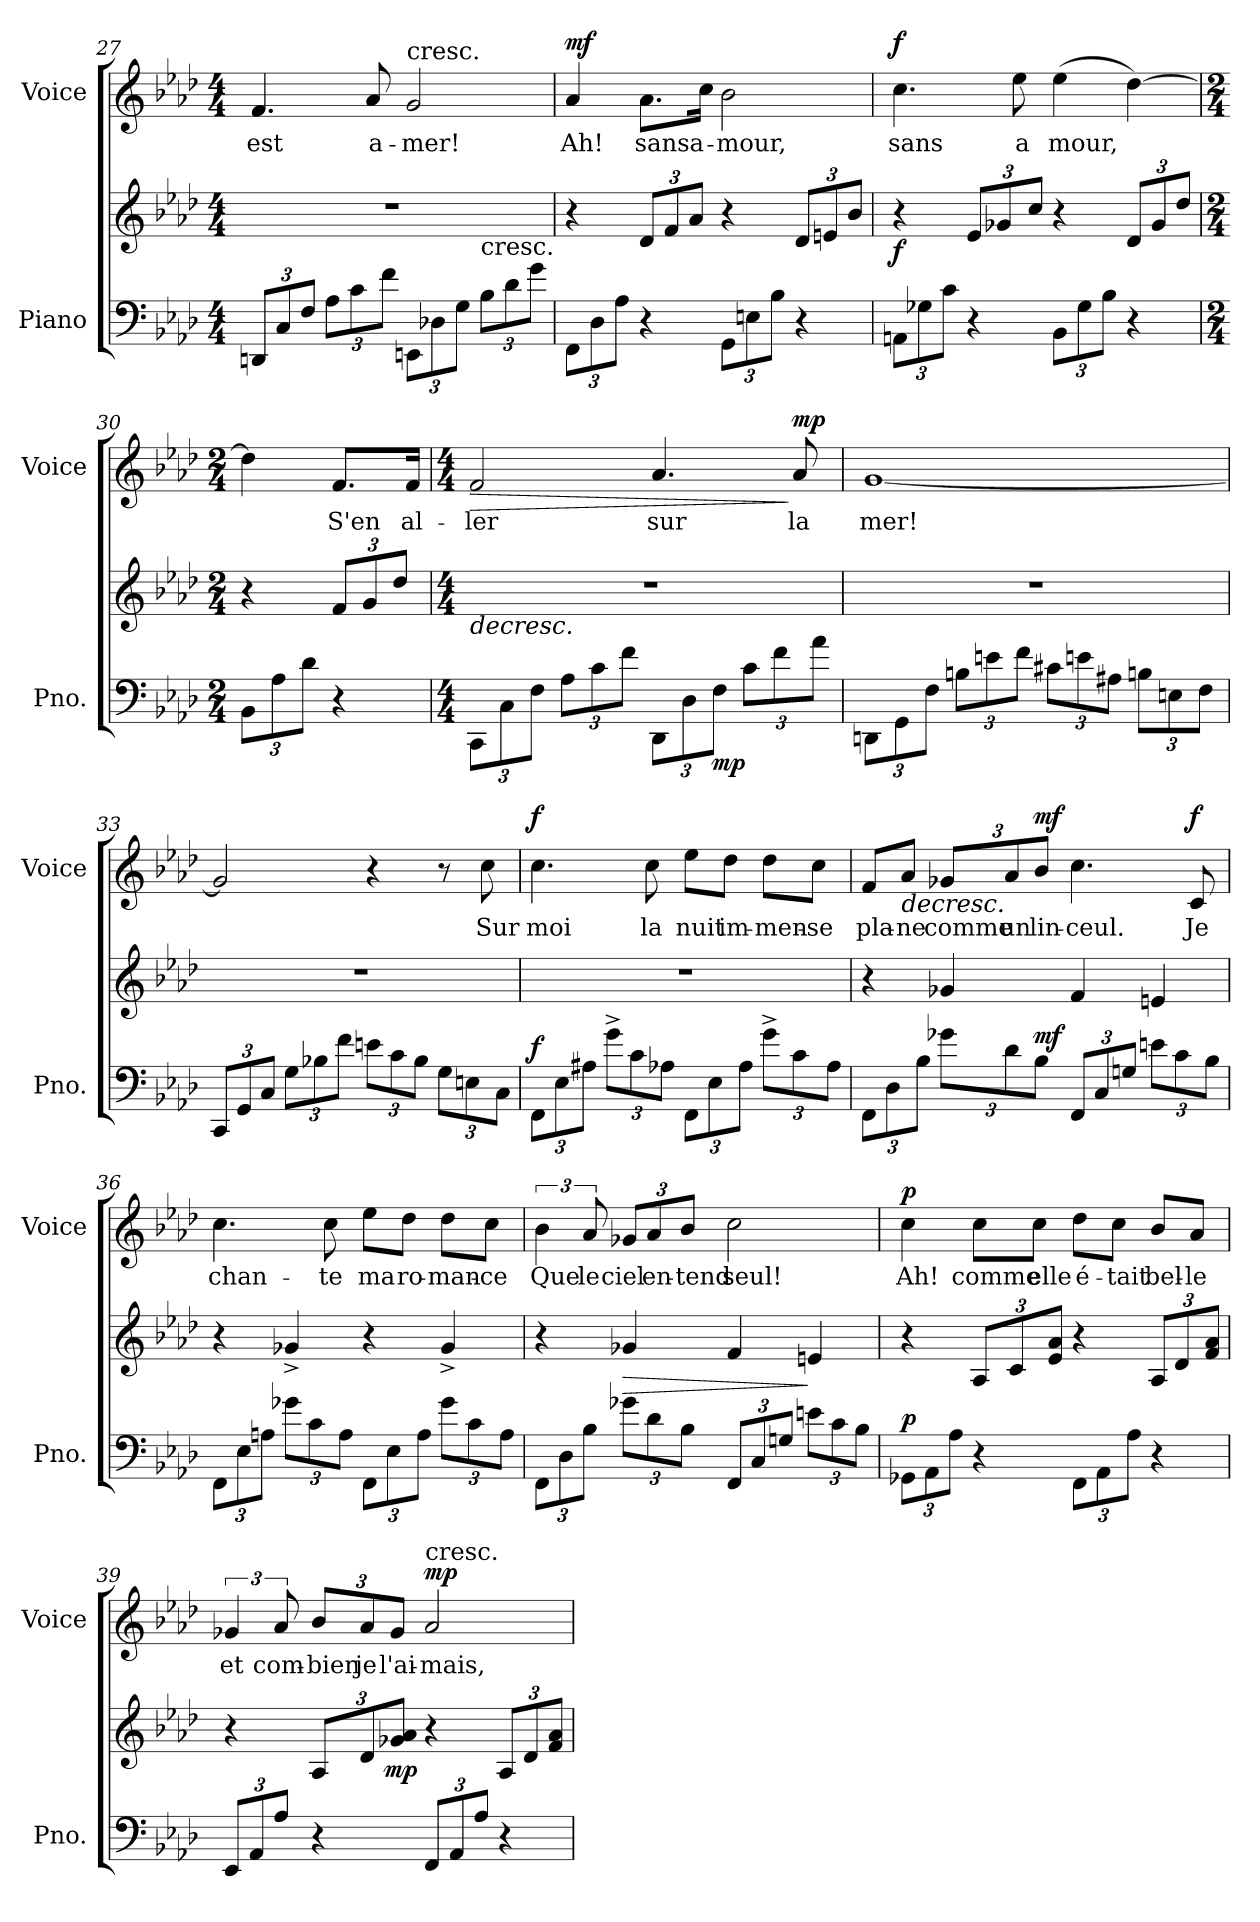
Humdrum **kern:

**kern	**kern	**dynam	**kern	**text	**dynam
*part2	*part2	*part2	*part1	*part1	*part1
*staff3	*staff2	*staff2/3	*staff1	*staff1	*staff1
*I"Piano	*	*	*I"Voice	*	*
*I'Pno.	*	*	*I'Voice	*	*
!!LO:LB:g=z
*clefF4	*clefG2	*	*clefG2	*	*
*k[b-e-a-d-]	*k[b-e-a-d-]	*	*k[b-e-a-d-]	*	*
*A-:	*A-:	*	*A-:	*	*
*M4/4	*M4/4	*	*M4/4	*	*
*Xbrackettup	*	*	*	*	*
=27	=27	=27	=27	=27	=27
12DDn/L	1r	.	4.f/	est	.
12C/	.	.	.	.	.
12F/J	.	.	.	.	.
12A-\L	.	.	.	.	.
12c\	.	.	.	.	.
.	.	.	8a-/	a-	.
12f\J	.	.	.	.	.
!	!	!	!LO:TX:a:t=cresc.	!	!
12EEn\L	.	.	2g/	-mer!	.
12D-X\	.	.	.	.	.
12G\J	.	.	.	.	.
!LO:TX:a:t=cresc.	!	!	!	!	!
12B-\L	.	.	.	.	.
12d-\	.	.	.	.	.
12g\J	.	.	.	.	.
=28	=28	=28	=28	=28	=28
!	!	!	!	!	!LO:DY:a
12FF\L	4r	.	4a-/	Ah!	mf
12D-\	.	.	.	.	.
12A-\J	.	.	.	.	.
*	*Xbrackettup	*	*	*	*
4r	12d-/L	.	8.a-\L	sans	.
.	12f/	.	.	.	.
.	12a-/J	.	.	.	.
.	.	.	16cc\Jk	a-	.
12GG\L	4r	.	2b-\	-mour,	.
12En\	.	.	.	.	.
12B-\J	.	.	.	.	.
4r	12d-/L	.	.	.	.
.	12en/	.	.	.	.
.	12b-/J	.	.	.	.
!!LO:LB:g=z
=29	=29	=29	=29	=29	=29
!	!	!LO:DY:b	!	!	!LO:DY:a
12AAn\L	4r	f	4.cc\	sans	f
12G-X\	.	.	.	.	.
12c\J	.	.	.	.	.
4r	12e-/L	.	.	.	.
.	12g-X/	.	.	.	.
.	.	.	8ee-\	a	.
.	12cc/J	.	.	.	.
12BB-\L	4r	.	(4ee-\	mour,	.
12G-\	.	.	.	.	.
12B-\J	.	.	.	.	.
4r	12d-/L	.	[4dd-\)	.	.
.	12g-/	.	.	.	.
.	12dd-/J	.	.	.	.
=30	=30	=30	=30	=30	=30
*M2/4	*M2/4	*	*M2/4	*	*
12BB-\L	4r	.	4dd-\]	.	.
12A-\	.	.	.	.	.
12d-\J	.	.	.	.	.
4r	12f/L	.	8.f/L	S'en	.
.	12g/	.	.	.	.
.	12dd-/J	.	.	.	.
.	.	.	16f/Jk	al-	.
=31	=31	=31	=31	=31	=31
*M4/4	*M4/4	*	*M4/4	*	*
!	!	!LO:HP:b	!	!	!LO:HP:b
12CC\L	1r	>	2f/	-ler	>
12C\	.	.	.	.	.
12F\J	.	.	.	.	.
12A-\L	.	.	.	.	.
12c\	.	.	.	.	.
12f\J	.	.	.	.	.
12DD-\L	.	.	4.a-/	sur	.
12D-\	.	.	.	.	.
!	!	!LO:DY:b=2	!	!	!
12F\J	.	mp	.	.	.
12c\L	.	.	.	.	.
12f\	.	.	.	.	.
!	!	!	!	!	!LO:DY:n=1:a
.	.	.	8a-/	la	] mp
12a-\J	.	.	.	.	.
.	.	]	.	.	.
!!LO:LB:g=z
=32	=32	=32	=32	=32	=32
12DDn\L	1r	.	[1g	mer!	.
12GG\	.	.	.	.	.
12F\J	.	.	.	.	.
12Bn\L	.	.	.	.	.
12en\	.	.	.	.	.
12f\J	.	.	.	.	.
12c#X\L	.	.	.	.	.
12en\	.	.	.	.	.
12A#X\J	.	.	.	.	.
12Bn\L	.	.	.	.	.
12En\	.	.	.	.	.
12F\J	.	.	.	.	.
=33	=33	=33	=33	=33	=33
12CC/L	1r	.	2g/]	.	.
12GG/	.	.	.	.	.
12C/J	.	.	.	.	.
12G\L	.	.	.	.	.
12B-X\	.	.	.	.	.
12f\J	.	.	.	.	.
12en\L	.	.	4r	.	.
12c\	.	.	.	.	.
12B-\J	.	.	.	.	.
12G\L	.	.	8r	.	.
12En\	.	.	.	.	.
.	.	.	8cc\	Sur	.
12C\J	.	.	.	.	.
!!LO:PB:g=z
=34	=34	=34	=34	=34	=34
!	!	!LO:DY:a=2	!	!	!LO:DY:a
12FF\L	1r	f	4.cc\	moi	f
12E-\	.	.	.	.	.
12A#X\J	.	.	.	.	.
12g^\L	.	.	.	.	.
12c\	.	.	.	.	.
.	.	.	8cc\	la	.
12A-X\J	.	.	.	.	.
12FF\L	.	.	8ee-\L	nuit	.
12E-\	.	.	.	.	.
.	.	.	8dd-\J	im-	.
12A-\J	.	.	.	.	.
12g^\L	.	.	8dd-\L	-men-	.
12c\	.	.	.	.	.
.	.	.	8cc\J	-se	.
12A-\J	.	.	.	.	.
=35	=35	=35	=35	=35	=35
12FF\L	4r	.	8f/L	pla-	.
12D-\	.	.	.	.	.
!	!	!	!	!	!LO:HP:b
.	.	.	8a-/J	-ne	>
12B-\J	.	.	.	.	.
12g-X\L	4g-X/	.	12g-X/L	comme	.
12d-\	.	.	12a-/	un	.
!	!	!LO:DY:a=2	!	!	!LO:DY:a
12B-\J	.	mf	12b-/J	lin-	mf
12FF/L	4f/	.	4.cc\	-ceul.	]
12C/	.	.	.	.	.
12Gn/J	.	.	.	.	.
12en\L	4en/	.	.	.	.
12c\	.	.	.	.	.
!	!	!	!	!	!LO:DY:a
.	.	.	8c/	Je	f
12B-\J	.	.	.	.	.
!!LO:LB:g=z
=36	=36	=36	=36	=36	=36
12FF\L	4r	.	4.cc\	chan-	.
12E-\	.	.	.	.	.
12An\J	.	.	.	.	.
12g-X\L	4g-X^/	.	.	.	.
12c\	.	.	.	.	.
.	.	.	8cc\	-te	.
12A\J	.	.	.	.	.
12FF\L	4r	.	8ee-\L	ma	.
12E-\	.	.	.	.	.
.	.	.	8dd-\J	ro-	.
12A\J	.	.	.	.	.
12g-\L	4g-^/	.	8dd-\L	-man-	.
12c\	.	.	.	.	.
.	.	.	8cc\J	-ce	.
12A\J	.	.	.	.	.
=37	=37	=37	=37	=37	=37
12FF\L	4r	.	6b-\	Que	.
12D-\	.	.	.	.	.
12B-\J	.	.	12a-/	le	.
!	!	!LO:HP:b	!	!	!
12g-X\L	4g-X/	>	12g-X/L	-ciel	.
12d-\	.	.	12a-/	en-	.
12B-\J	.	.	12b-/J	-tend	.
12FF/L	4f/	.	2cc\	seul!	.
12C/	.	.	.	.	.
12Gn/J	.	.	.	.	.
12en\L	4en/	]	.	.	.
12c\	.	.	.	.	.
12B-\J	.	.	.	.	.
!!LO:LB:g=z
=38	=38	=38	=38	=38	=38
!	!	!LO:DY:a=2	!	!	!LO:DY:a
12GG-X\L	4r	p	4cc\	Ah!	p
12AA-\	.	.	.	.	.
12A-\J	.	.	.	.	.
4r	12A-/L	.	8cc\L	comme	.
.	12c/	.	.	.	.
.	.	.	8cc\J	elle	.
.	12e-/ 12a-/J	.	.	.	.
12FF\L	4r	.	8dd-\L	é-	.
12AA-\	.	.	.	.	.
.	.	.	8cc\J	-tait	.
12A-\J	.	.	.	.	.
4r	12A-/L	.	8b-/L	bel-	.
.	12d-/	.	.	.	.
.	.	.	8a-/J	-le	.
.	12f/ 12a-/J	.	.	.	.
=39	=39	=39	=39	=39	=39
12EE-/L	4r	.	6g-X/	et	.
12AA-/	.	.	.	.	.
12A-/J	.	.	12a-/	com-	.
4r	12A-/L	.	12b-/L	-bien	.
.	12d-/	.	12a-/	je	.
!	!	!LO:DY:b	!	!	!
.	12g-X/ 12a-/J	mp	12g-/J	l'ai-	.
!	!	!	!LO:TX:a:t=cresc.	!	!
!	!	!	!	!	!LO:DY:a
12FF/L	4r	.	2a-/	-mais,	mp
12AA-/	.	.	.	.	.
12A-/J	.	.	.	.	.
4r	12A-/L	.	.	.	.
.	12d-/	.	.	.	.
.	12f/ 12a-/J	.	.	.	.
=	=	=	=	=	=
*-	*-	*-	*-	*-	*-
